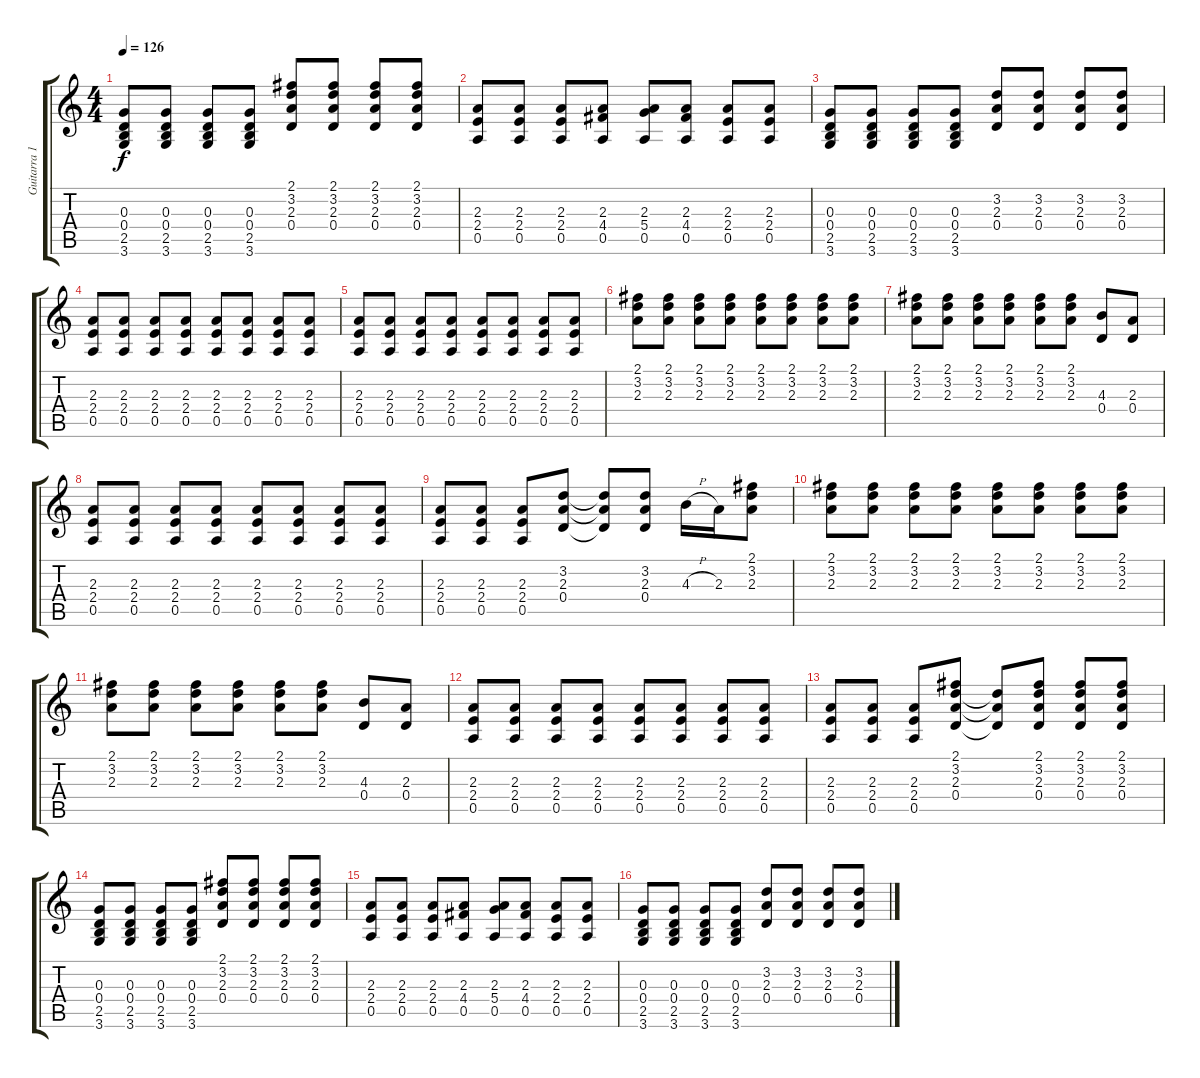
\track ("Guitarra 1" "Guitarra 1") {instrument overdrivenguitar}
\staff {score tabs}
\tuning (E4 B3 G3 D3 A2 E2) {hide}
\ts (4 4)
\tempo 126
\clef g2
\ks c
(0.3 0.4 2.5 3.6).8{dy f} (0.3 0.4 2.5 3.6).8 (0.3 0.4 2.5 3.6).8 (0.3 0.4 2.5 3.6).8 (2.1 3.2 2.3 0.4).8 (2.1 3.2 2.3 0.4).8 (2.1 3.2 2.3 0.4).8 (2.1 3.2 2.3 0.4).8 |
(2.3 2.4 0.5).8 (2.3 2.4 0.5).8 (2.3 2.4 0.5).8 (2.3 4.4 0.5).8 (2.3 5.4 0.5).8 (2.3 4.4 0.5).8 (2.3 2.4 0.5).8 (2.3 2.4 0.5).8 |
(0.3 0.4 2.5 3.6).8 (0.3 0.4 2.5 3.6).8 (0.3 0.4 2.5 3.6).8 (0.3 0.4 2.5 3.6).8 (3.2 2.3 0.4).8 (3.2 2.3 0.4).8 (3.2 2.3 0.4).8 (3.2 2.3 0.4).8 |
(2.3 2.4 0.5).8 (2.3 2.4 0.5).8 (2.3 2.4 0.5).8 (2.3 2.4 0.5).8 (2.3 2.4 0.5).8 (2.3 2.4 0.5).8 (2.3 2.4 0.5).8 (2.3 2.4 0.5).8 |
(2.3 2.4 0.5).8 (2.3 2.4 0.5).8 (2.3 2.4 0.5).8 (2.3 2.4 0.5).8 (2.3 2.4 0.5).8 (2.3 2.4 0.5).8 (2.3 2.4 0.5).8 (2.3 2.4 0.5).8 |
(2.1 3.2 2.3).8 (2.1 3.2 2.3).8 (2.1 3.2 2.3).8 (2.1 3.2 2.3).8 (2.1 3.2 2.3).8 (2.1 3.2 2.3).8 (2.1 3.2 2.3).8 (2.1 3.2 2.3).8 |
(2.1 3.2 2.3).8 (2.1 3.2 2.3).8 (2.1 3.2 2.3).8 (2.1 3.2 2.3).8 (2.1 3.2 2.3).8 (2.1 3.2 2.3).8 (4.3 0.4).8 (2.3 0.4).8 |
(2.3 2.4 0.5).8 (2.3 2.4 0.5).8 (2.3 2.4 0.5).8 (2.3 2.4 0.5).8 (2.3 2.4 0.5).8 (2.3 2.4 0.5).8 (2.3 2.4 0.5).8 (2.3 2.4 0.5).8 |
(2.3 2.4 0.5).8 (2.3 2.4 0.5).8 (2.3 2.4 0.5).8 (3.2 2.3 0.4).8 (3.2{t} 2.3{t} 0.4{t}).8 (3.2 2.3 0.4).8 4.3{h}.16 2.3.16 (2.1 3.2 2.3).8 |
(2.1 3.2 2.3).8 (2.1 3.2 2.3).8 (2.1 3.2 2.3).8 (2.1 3.2 2.3).8 (2.1 3.2 2.3).8 (2.1 3.2 2.3).8 (2.1 3.2 2.3).8 (2.1 3.2 2.3).8 |
(2.1 3.2 2.3).8 (2.1 3.2 2.3).8 (2.1 3.2 2.3).8 (2.1 3.2 2.3).8 (2.1 3.2 2.3).8 (2.1 3.2 2.3).8 (4.3 0.4).8 (2.3 0.4).8 |
(2.3 2.4 0.5).8 (2.3 2.4 0.5).8 (2.3 2.4 0.5).8 (2.3 2.4 0.5).8 (2.3 2.4 0.5).8 (2.3 2.4 0.5).8 (2.3 2.4 0.5).8 (2.3 2.4 0.5).8 |
(2.3 2.4 0.5).8 (2.3 2.4 0.5).8 (2.3 2.4 0.5).8 (2.1 3.2 2.3 0.4).8 (3.2{t} 2.3{t} 0.4{t}).8 (2.1 3.2 2.3 0.4).8 (2.1 3.2 2.3 0.4).8 (2.1 3.2 2.3 0.4).8 |
(0.3 0.4 2.5 3.6).8 (0.3 0.4 2.5 3.6).8 (0.3 0.4 2.5 3.6).8 (0.3 0.4 2.5 3.6).8 (2.1 3.2 2.3 0.4).8 (2.1 3.2 2.3 0.4).8 (2.1 3.2 2.3 0.4).8 (2.1 3.2 2.3 0.4).8 |
(2.3 2.4 0.5).8 (2.3 2.4 0.5).8 (2.3 2.4 0.5).8 (2.3 4.4 0.5).8 (2.3 5.4 0.5).8 (2.3 4.4 0.5).8 (2.3 2.4 0.5).8 (2.3 2.4 0.5).8 |
(0.3 0.4 2.5 3.6).8 (0.3 0.4 2.5 3.6).8 (0.3 0.4 2.5 3.6).8 (0.3 0.4 2.5 3.6).8 (3.2 2.3 0.4).8 (3.2 2.3 0.4).8 (3.2 2.3 0.4).8 (3.2 2.3 0.4).8
